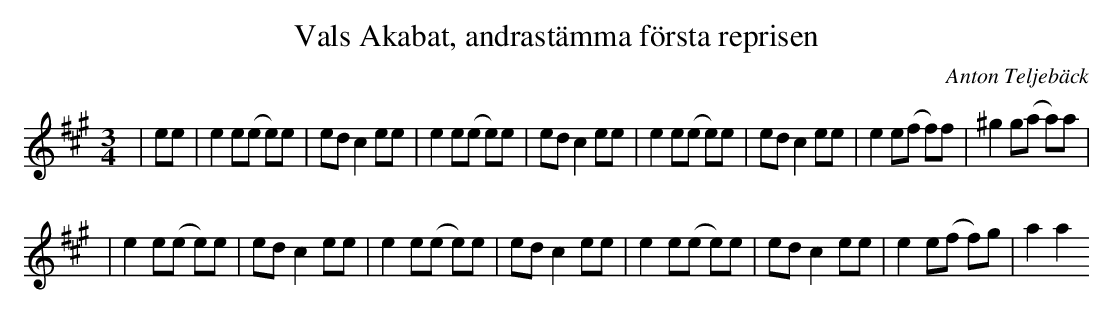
X:1
T:Vals Akabat, andrastämma första reprisen
C: Anton Teljebäck
M:3/4
L:1/8
K:A
|ee |e2 e(e e)e | ed c2 ee | e2 e(e e)e | ed c2 ee |e2 e(e e)e | ed c2 ee | e2 e(f f)f | ^g2 g(a a)a |
|e2 e(e e)e | ed c2 ee | e2 e(e e)e | ed c2 ee |e2 e(e e)e | ed c2 ee | e2 e(f f)g | a2 a2
